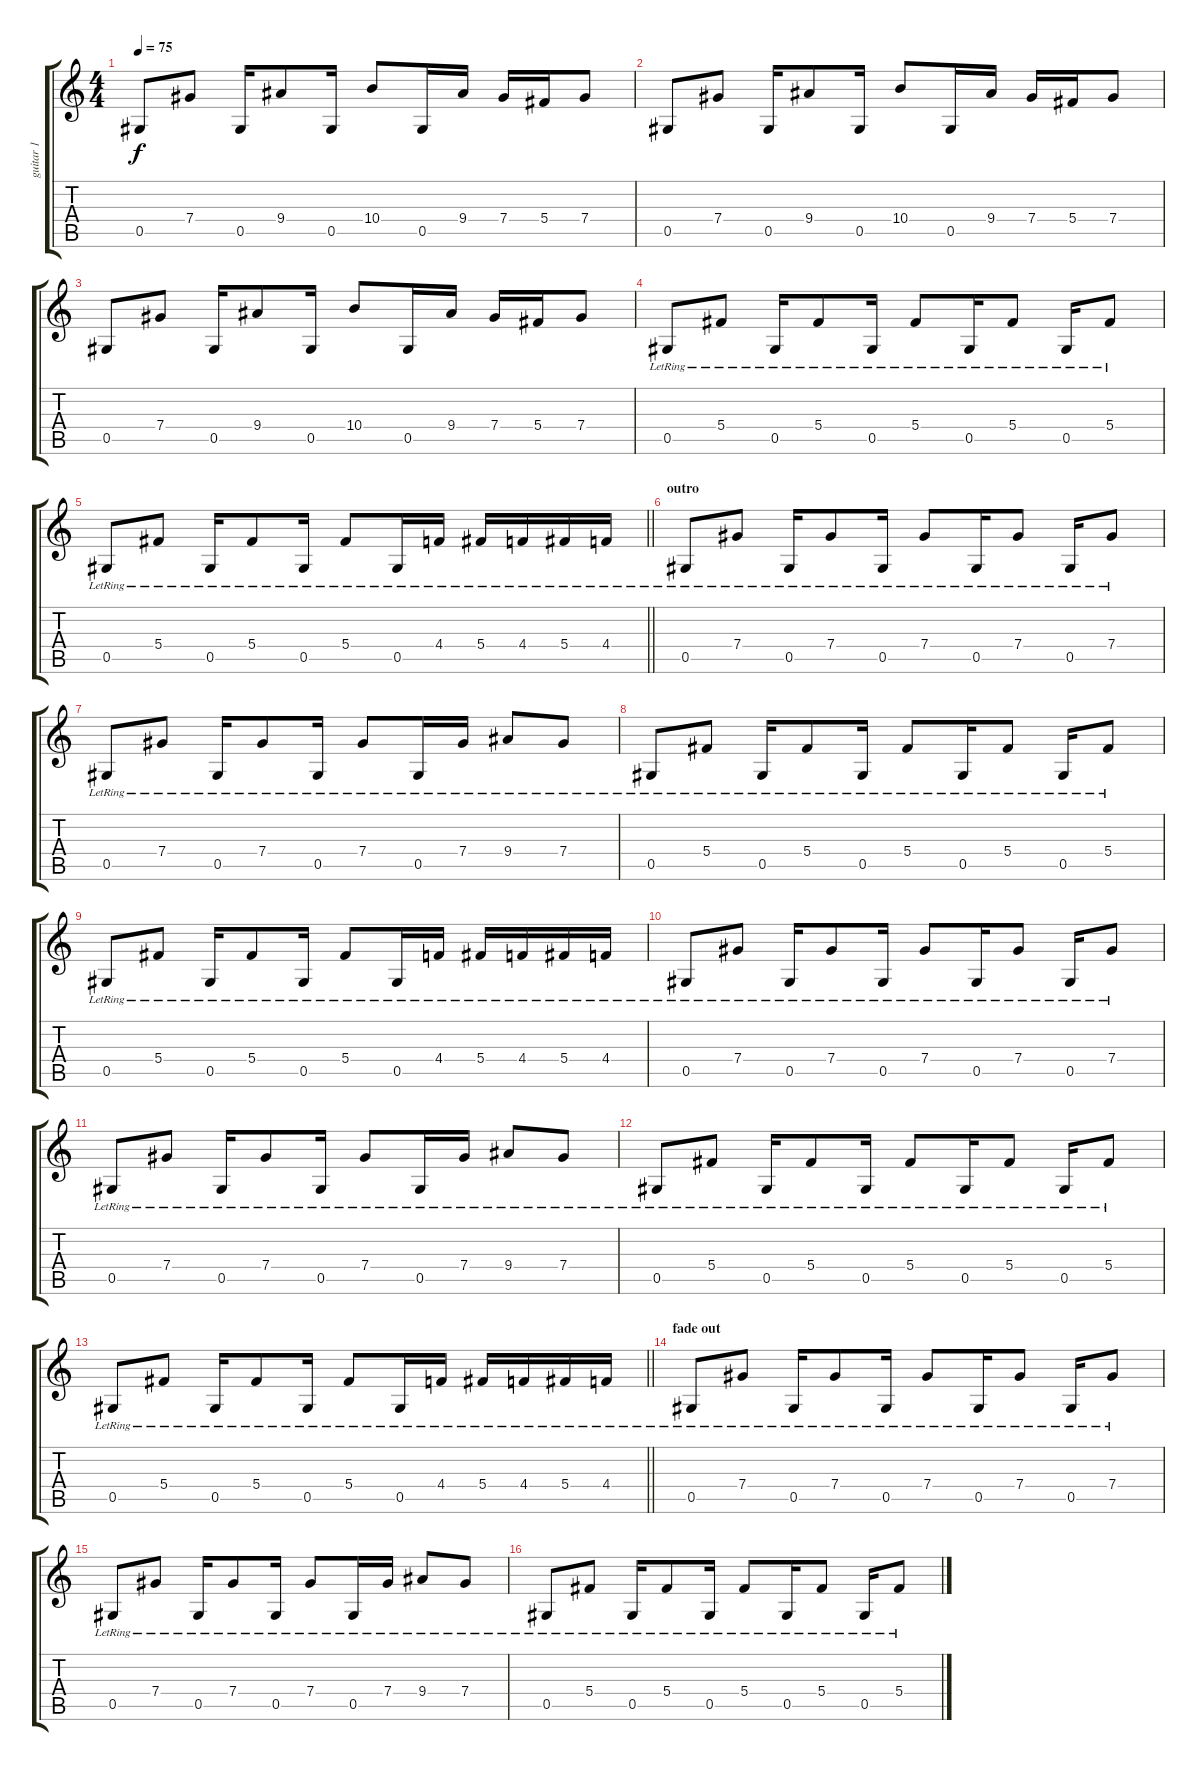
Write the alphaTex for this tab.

\track ("guitar 1" "guitar 1") {instrument electricguitarjazz}
\staff {score tabs}
\tuning (Eb4 Bb3 Gb3 Db3 Ab2 Eb2) {hide}
\ts (4 4)
\tempo 75
\clef g2
\ks c
0.5.8{dy f} 7.4.8 0.5.16 9.4.8 0.5.16 10.4.8 0.5.16 9.4.16 7.4.16 5.4.16 7.4.8 |
0.5.8 7.4.8 0.5.16 9.4.8 0.5.16 10.4.8 0.5.16 9.4.16 7.4.16 5.4.16 7.4.8 |
0.5.8 7.4.8 0.5.16 9.4.8 0.5.16 10.4.8 0.5.16 9.4.16 7.4.16 5.4.16 7.4.8 |
0.5{lr}.8{volume 16} 5.4{lr}.8 0.5{lr}.16 5.4{lr}.8 0.5{lr}.16 5.4{lr}.8 0.5{lr}.16 5.4{lr}.8 0.5{lr}.16 5.4{lr}.8 |
\barLineRight lightlight
0.5{lr}.8 5.4{lr}.8 0.5{lr}.16 5.4{lr}.8 0.5{lr}.16 5.4{lr}.8 0.5{lr}.16 4.4{lr}.16 5.4{lr}.16 4.4{lr}.16 5.4{lr}.16 4.4{lr}.16 |
\section ("" "outro")
0.5{lr}.8 7.4{lr}.8 0.5{lr}.16 7.4{lr}.8 0.5{lr}.16 7.4{lr}.8 0.5{lr}.16 7.4{lr}.8 0.5{lr}.16 7.4{lr}.8 |
0.5{lr}.8 7.4{lr}.8 0.5{lr}.16 7.4{lr}.8 0.5{lr}.16 7.4{lr}.8 0.5{lr}.16 7.4{lr}.16 9.4{lr}.8 7.4{lr}.8 |
0.5{lr}.8 5.4{lr}.8 0.5{lr}.16 5.4{lr}.8 0.5{lr}.16 5.4{lr}.8 0.5{lr}.16 5.4{lr}.8 0.5{lr}.16 5.4{lr}.8 |
0.5{lr}.8 5.4{lr}.8 0.5{lr}.16 5.4{lr}.8 0.5{lr}.16 5.4{lr}.8 0.5{lr}.16 4.4{lr}.16 5.4{lr}.16 4.4{lr}.16 5.4{lr}.16 4.4{lr}.16 |
0.5{lr}.8 7.4{lr}.8 0.5{lr}.16 7.4{lr}.8 0.5{lr}.16 7.4{lr}.8 0.5{lr}.16 7.4{lr}.8 0.5{lr}.16 7.4{lr}.8 |
0.5{lr}.8 7.4{lr}.8 0.5{lr}.16 7.4{lr}.8 0.5{lr}.16 7.4{lr}.8 0.5{lr}.16 7.4{lr}.16 9.4{lr}.8 7.4{lr}.8 |
0.5{lr}.8 5.4{lr}.8 0.5{lr}.16 5.4{lr}.8 0.5{lr}.16 5.4{lr}.8 0.5{lr}.16 5.4{lr}.8 0.5{lr}.16 5.4{lr}.8 |
\barLineRight lightlight
0.5{lr}.8 5.4{lr}.8 0.5{lr}.16 5.4{lr}.8 0.5{lr}.16 5.4{lr}.8 0.5{lr}.16 4.4{lr}.16 5.4{lr}.16 4.4{lr}.16 5.4{lr}.16 4.4{lr}.16 |
\section ("" "fade out")
0.5{lr}.8{volume 6} 7.4{lr}.8 0.5{lr}.16 7.4{lr}.8 0.5{lr}.16 7.4{lr}.8 0.5{lr}.16 7.4{lr}.8 0.5{lr}.16 7.4{lr}.8 |
0.5{lr}.8 7.4{lr}.8 0.5{lr}.16 7.4{lr}.8 0.5{lr}.16 7.4{lr}.8 0.5{lr}.16 7.4{lr}.16 9.4{lr}.8 7.4{lr}.8 |
0.5{lr}.8 5.4{lr}.8 0.5{lr}.16 5.4{lr}.8 0.5{lr}.16 5.4{lr}.8 0.5{lr}.16 5.4{lr}.8 0.5{lr}.16 5.4{lr}.8
